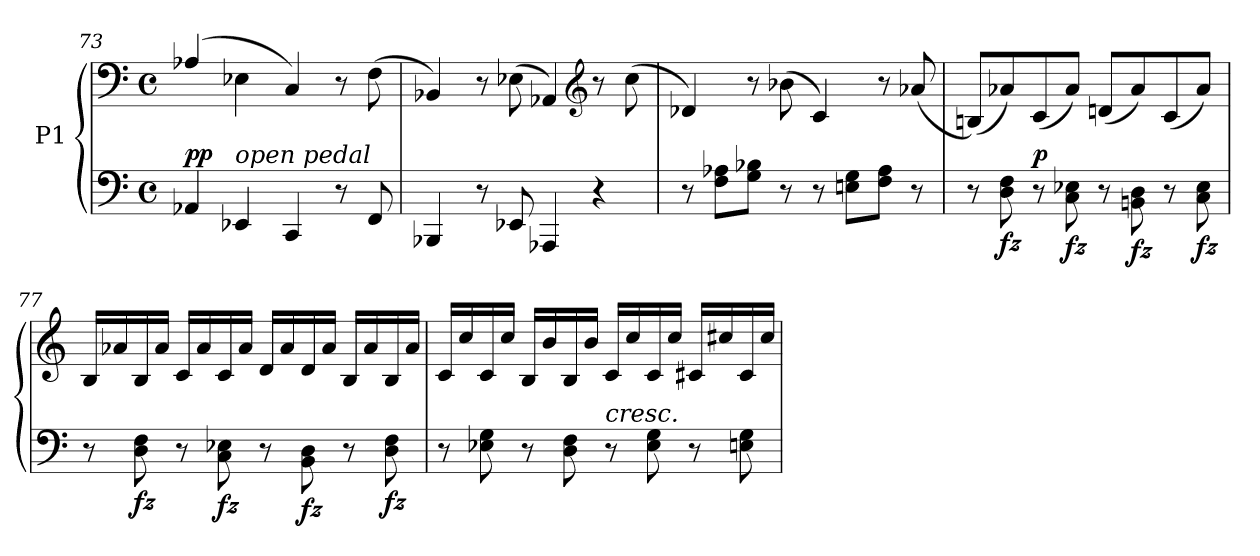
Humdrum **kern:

**kern	**kern	**dynam
*part1	*part1	*part1
*staff2	*staff1	*staff1/2
*I"P1	*	*
*clefF4	*clefF4	*
*k[]	*k[]	*
*M4/4	*M4/4	*
*met(c)	*met(c)	*
=73	=73	=73
!	!	!LO:DY:a=2
4AA-X/	(4A-X/	pp
!LO:TX:i:t=open pedal	!	!
4EE-X/	4E-X\	.
4CC/	4C/)	.
8r	8r	.
8FF/	(8F\	.
=74	=74	=74
4BBB-X/	4BB-X/)	.
8r	8r	.
8EE-X/	(8E-X\	.
4AAA-X/	4AA-X/)	.
*	*clefG2	*
4r	8r	.
.	(8cc\	.
=75	=75	=75
8r	4d-X/)	.
8F\ 8A-X\L	.	.
8G\ 8B-X\J	8r	.
8r	(8b-X\	.
8r	4c/)	.
8En\ 8G\L	.	.
8F\ 8A-\J	8r	.
8r	(8a-X/	.
!!LO:LB:g=z
=76	=76	=76
8r	(8Bn/L)	.
!	!	!LO:DY:b=2
8D\ 8F\	8a-X/)	fz
!	!	!LO:DY:a=2
8r	(8c/	p
!	!	!LO:DY:b=2
8C\ 8E-X\	8a-/J)	fz
8r	(8dn/L	.
!	!	!LO:DY:b=2
8BBn\ 8D\	8a-/)	fz
8r	(8c/	.
!	!	!LO:DY:b=2
8C\ 8E-\	8a-/J)	fz
=77	=77	=77
8r	16B/LL	.
.	16a-X/	.
!	!	!LO:DY:b=2
8D\ 8F\	16B/	fz
.	16a-/JJ	.
8r	16c/LL	.
.	16a-/	.
!	!	!LO:DY:b=2
8C\ 8E-X\	16c/	fz
.	16a-/JJ	.
8r	16d/LL	.
.	16a-/	.
!	!	!LO:DY:b=2
8BB\ 8D\	16d/	fz
.	16a-/JJ	.
8r	16B/LL	.
.	16a-/	.
!	!	!LO:DY:b=2
8D\ 8F\	16B/	fz
.	16a-/JJ	.
=78	=78	=78
8r	16c/LL	.
.	16cc/	.
8E-X\ 8G\	16c/	.
.	16cc/JJ	.
8r	16B/LL	.
.	16b/	.
8D\ 8F\	16B/	.
.	16b/JJ	.
!LO:TX:i:t=cresc.	!	!
8r	16c/LL	.
.	16cc/	.
8E-\ 8G\	16c/	.
.	16cc/JJ	.
8r	16c#X/LL	.
.	16cc#X/	.
8En\ 8G\	16c#/	.
.	16cc#/JJ	.
=	=	=
*-	*-	*-
